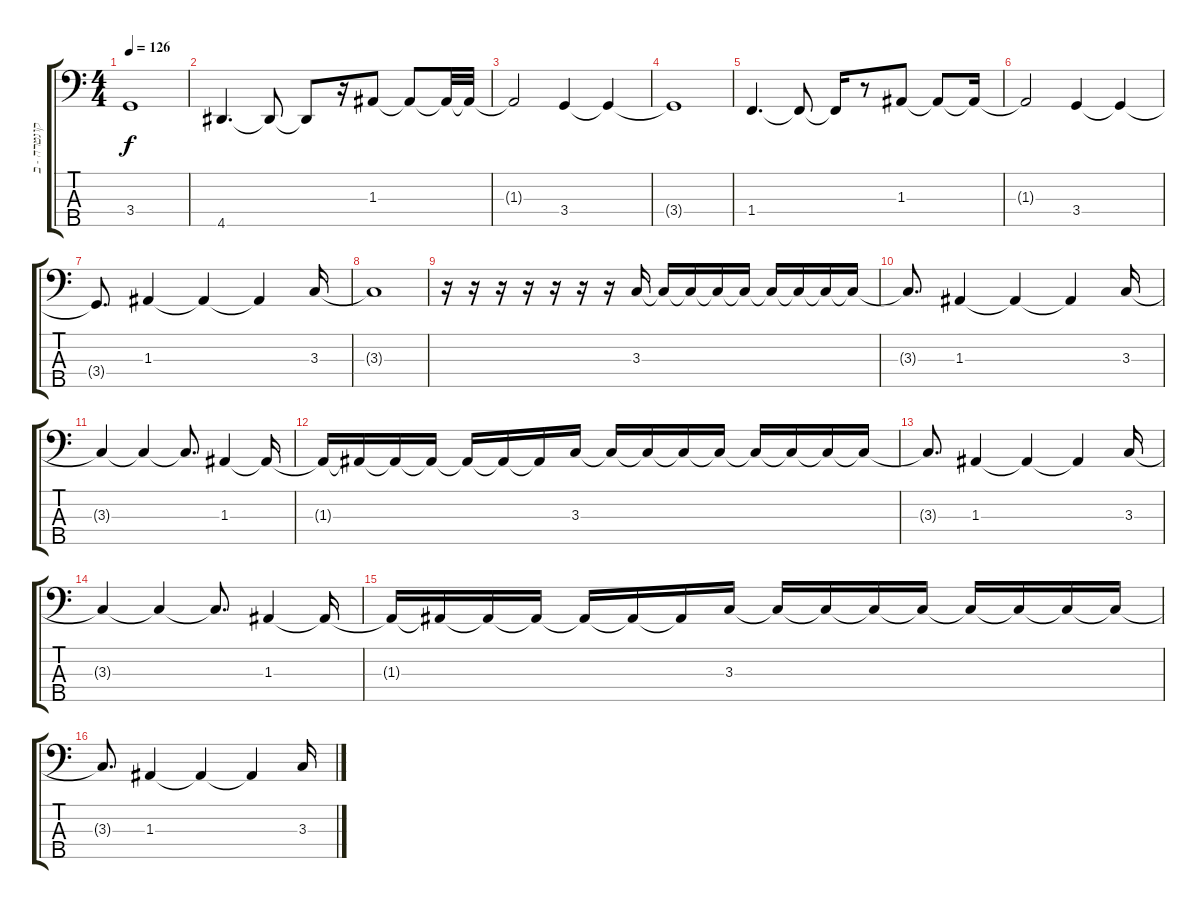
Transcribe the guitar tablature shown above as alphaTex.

\track ("קונטרה - בס" "קונטרה - ב") {instrument acousticbass}
\staff {score tabs}
\tuning (G2 D2 A1 E1 B0) {hide}
\ts (4 4)
\tempo 126
\clef f4
\ks c
3.4{t}.1{dy f} |
4.5.4{d} 4.5{t}.8 4.5{t}.8 r.16 1.3.8 1.3{t}.8 1.3{t}.32 1.3{t}.32 |
1.3{t}.2 3.4.4 3.4{t}.4 |
3.4{t}.1 |
1.4.4{d} 1.4{t}.8 1.4{t}.16 r.8 1.3.8 1.3{t}.8 1.3{t}.16 |
1.3{t}.2 3.4.4 3.4{t}.4 |
3.4{t}.8{d} 1.3.4 1.3{t}.4 1.3{t}.4 3.3.16 |
3.3{t}.1 |
r.16 r.16 r.16 r.16 r.16 r.16 r.16 3.3.16 3.3{t}.16 3.3{t}.16 3.3{t}.16 3.3{t}.16 3.3{t}.16 3.3{t}.16 3.3{t}.16 3.3{t}.16 |
3.3{t}.8{d} 1.3.4 1.3{t}.4 1.3{t}.4 3.3.16 |
3.3{t}.4 3.3{t}.4 3.3{t}.8{d} 1.3.4 1.3{t}.16 |
1.3{t}.16 1.3{t}.16 1.3{t}.16 1.3{t}.16 1.3{t}.16 1.3{t}.16 1.3{t}.16 3.3.16 3.3{t}.16 3.3{t}.16 3.3{t}.16 3.3{t}.16 3.3{t}.16 3.3{t}.16 3.3{t}.16 3.3{t}.16 |
3.3{t}.8{d} 1.3.4 1.3{t}.4 1.3{t}.4 3.3.16 |
3.3{t}.4 3.3{t}.4 3.3{t}.8{d} 1.3.4 1.3{t}.16 |
1.3{t}.16 1.3{t}.16 1.3{t}.16 1.3{t}.16 1.3{t}.16 1.3{t}.16 1.3{t}.16 3.3.16 3.3{t}.16 3.3{t}.16 3.3{t}.16 3.3{t}.16 3.3{t}.16 3.3{t}.16 3.3{t}.16 3.3{t}.16 |
3.3{t}.8{d} 1.3.4 1.3{t}.4 1.3{t}.4 3.3.16
